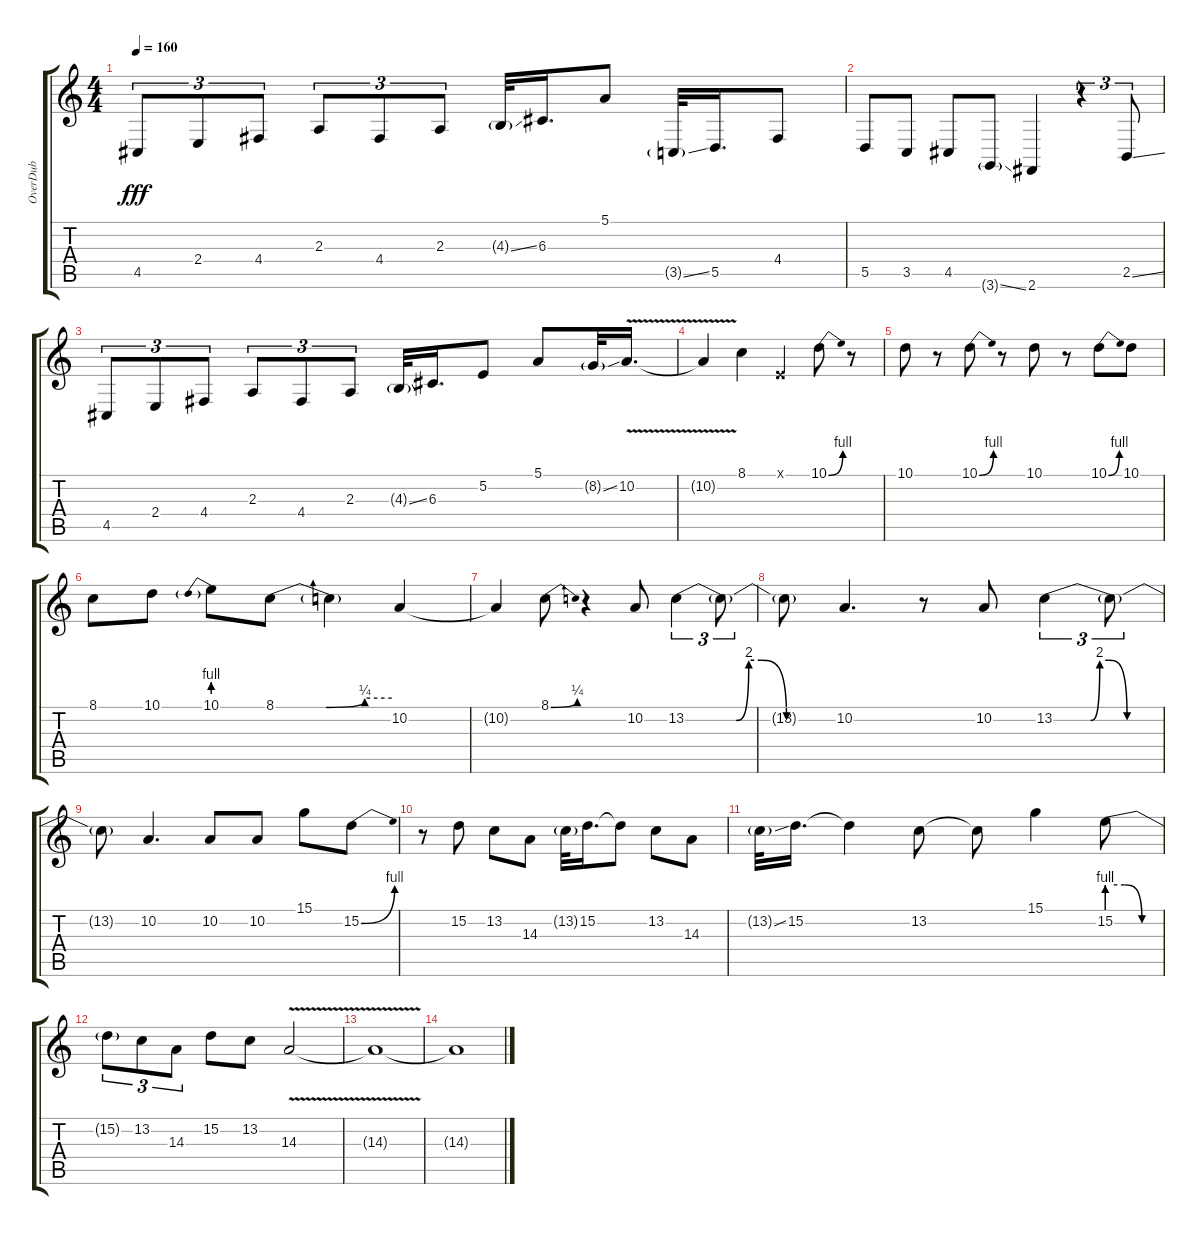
\track ("OverDub" "OverDub") {mute instrument lead1square}
\staff {score tabs}
\tuning (E4 B3 G3 D3 A2 E2) {hide}
\ts (4 4)
\tempo 160
\clef g2
\ks c
4.5.8{tu (3 2) dy fff} 2.4.8{tu (3 2)} 4.4.8{tu (3 2)} 2.3.8{tu (3 2)} 4.4.8{tu (3 2)} 2.3.8{tu (3 2)} 4.3{ss g}.32 6.3.16{d} 5.1.8 3.5{ss g}.32 5.5.16{d} 4.4.8 |
5.5.8 3.5.8 4.5.8 3.6{ss g}.8 2.6.4 r.4{tu (3 2)} 2.5{ss}.8{tu (3 2)} |
4.5.8{tu (3 2)} 2.4.8{tu (3 2)} 4.4.8{tu (3 2)} 2.3.8{tu (3 2)} 4.4.8{tu (3 2)} 2.3.8{tu (3 2)} 4.3{ss g}.32 6.3.16{d} 5.2.8 5.1.8 8.2{ss g}.32 10.2{v}.16{d} |
10.2{t}.4 8.1.4 0.1{x}.4 10.1{be (bend 0 0 60 4)}.8 r.8 |
10.1.8 r.8 10.1{be (bend 0 0 60 4)}.8 r.8 10.1.8 r.8 10.1{be (bend 0 0 60 4)}.8 10.1.8 |
8.1.8 10.1.8 10.1{be (prebend 0 4 60 4)}.8 8.1{be (custom 0 0 26 0 46 1 60 1)}.8 8.1{t}.4 10.2.4 |
10.2{t}.4 8.1{be (bend 0 0 60 1)}.8 r.4 10.2.8 13.2{be (custom 0 0 20 0 25 8 30 8 40 0 45 0 60 0)}.4{tu (3 2)} 13.2{t}.8{tu (3 2)} |
13.2{t}.8{volume 9} 10.2.4{d} r.8 10.2.8 13.2{be (custom 0 0 20 0 25 8 30 8 40 0 52 0 60 0)}.4{tu (3 2)} 13.2{t}.8{tu (3 2)} |
13.2{t}.8 10.2.4{d} 10.2.8 10.2.8 15.1.8 15.2{be (bend 0 0 60 4)}.8 |
r.8{volume 5} 15.2.8 13.2.8 14.3.8 13.2{g}.32 15.2.16{d} 15.2{t}.8 13.2.8 14.3.8 |
13.2{ss g}.32 15.2.16{d} 15.2{t}.4 13.2.8 13.2{t}.8 15.1.4 15.2{be (custom 0 4 20 4 40 0 60 0)}.8 |
15.2{t}.8{tu (3 2) volume 0} 13.2.8{tu (3 2)} 14.3.8{tu (3 2)} 15.2.8 13.2.8 14.3{v}.2 |
14.3{t}.1 |
14.3{t}.1
